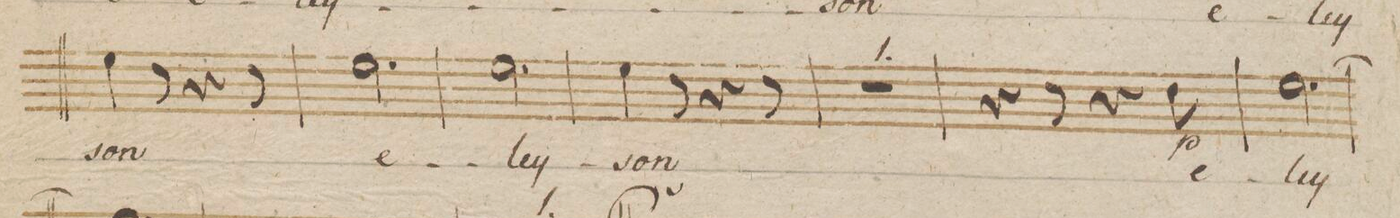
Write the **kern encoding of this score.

**kern	**text	**dynam
*I"Alto.	*	*
*clefC3	*	*
*k[b-]	*	*
*M6/8	*	*
4f\	-son	.
8r	.	.
4r	.	.
8r	.	.
=106	=106	=106
2.f\	e-	.
=107	=107	=107
2.f\	-ley-	.
=108	=108	=108
4f\	-son	.
8r	.	.
4r	.	.
8r	.	.
=109	=109	=109
2.r	.	.
=110	=110	=110
4r	.	.
8r	.	.
4r	.	.
8e\	e-	p
=111	=111	=111
[2.f\	-ley-	.
=112	=112	=112
*-	*-	*-
